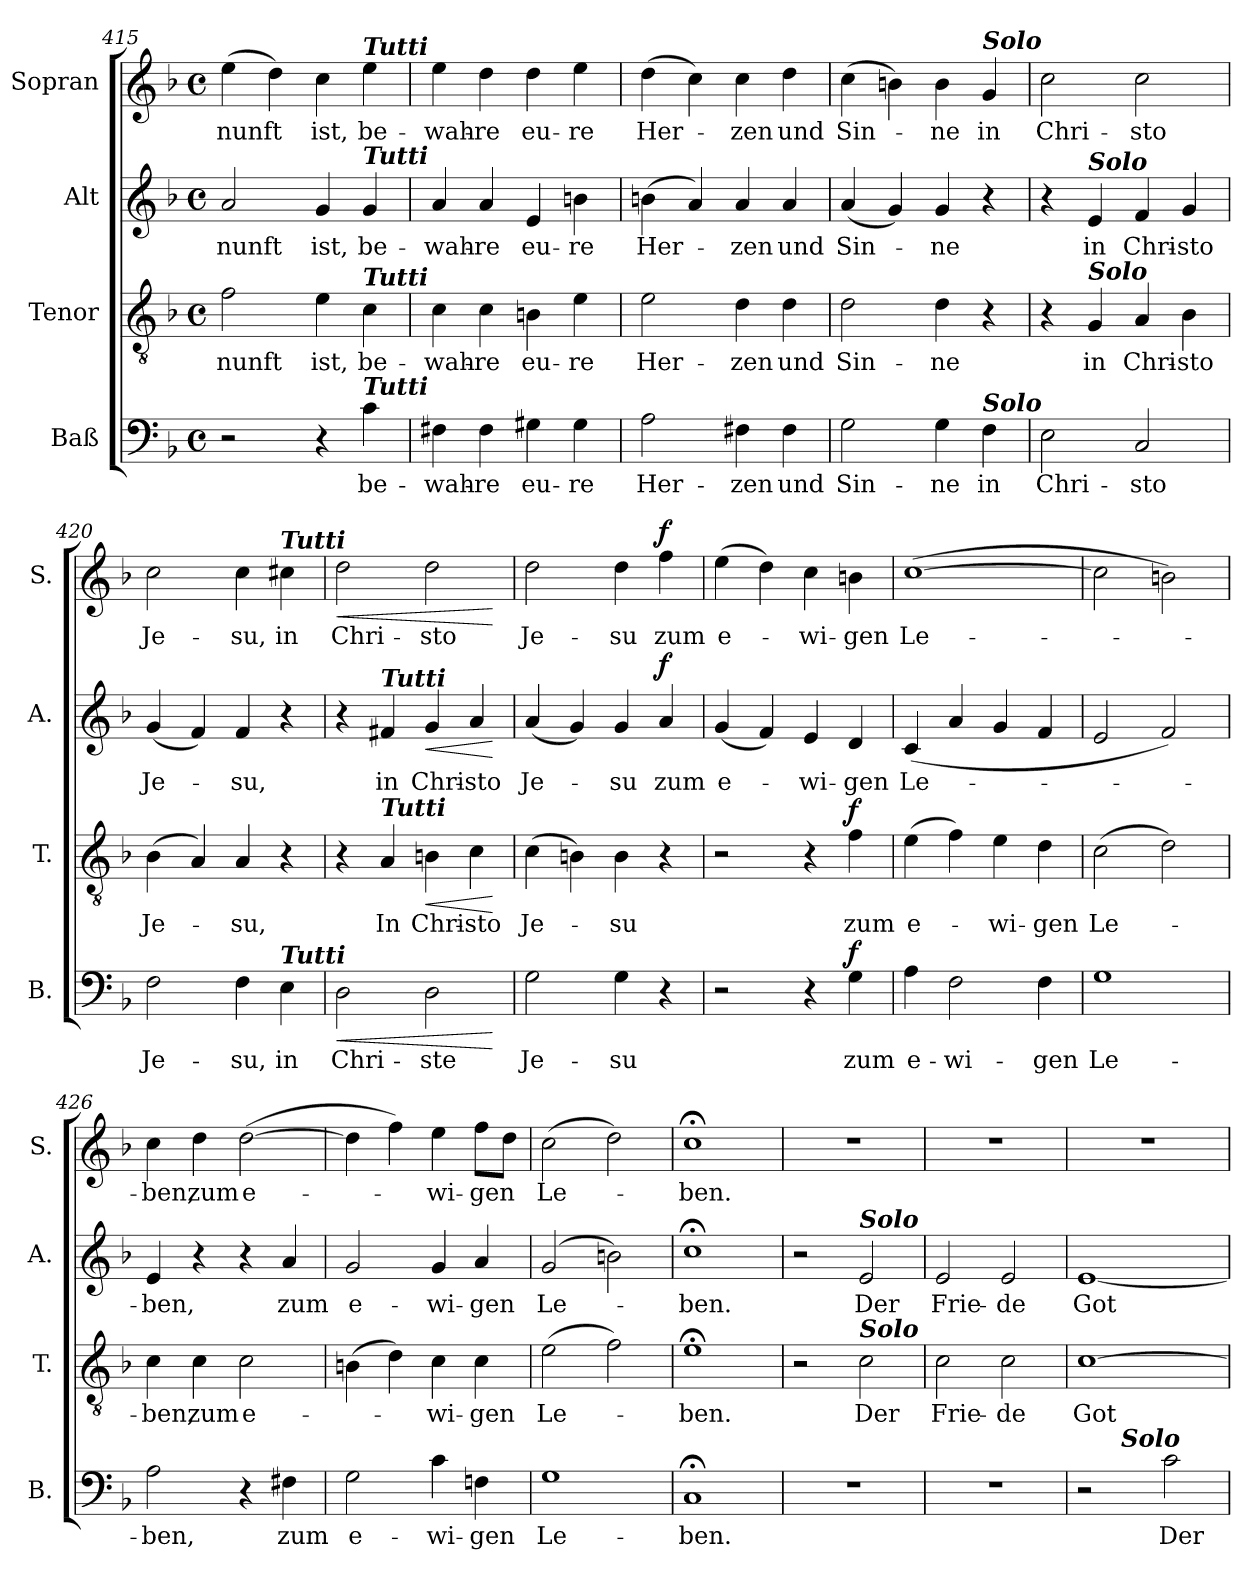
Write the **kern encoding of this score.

**kern	**text	**dynam	**kern	**text	**dynam	**kern	**text	**dynam	**kern	**text	**dynam
*part4	*part4	*part4	*part3	*part3	*part3	*part2	*part2	*part2	*part1	*part1	*part1
*staff4	*staff4	*staff4	*staff3	*staff3	*staff3	*staff2	*staff2	*staff2	*staff1	*staff1	*staff1
*I"Baß	*	*	*I"Tenor	*	*	*I"Alt	*	*	*I"Sopran	*	*
*I'B.	*	*	*I'T.	*	*	*I'A.	*	*	*I'S.	*	*
*clefF4	*	*	*clefGv2	*	*	*clefG2	*	*	*clefG2	*	*
*k[b-]	*	*	*k[b-]	*	*	*k[b-]	*	*	*k[b-]	*	*
*F:	*	*	*F:	*	*	*F:	*	*	*F:	*	*
*M4/4	*	*	*M4/4	*	*	*M4/4	*	*	*M4/4	*	*
*met(c)	*	*	*met(c)	*	*	*met(c)	*	*	*met(c)	*	*
=415	=415	=415	=415	=415	=415	=415	=415	=415	=415	=415	=415
!	!	!	!	!LO:LY:b	!	!	!LO:LY:b	!	!	!LO:LY:b	!
2r	.	.	2f\	-nunft	.	2a/	-nunft	.	(>4ee\	-nunft	.
.	.	.	.	.	.	.	.	.	4dd\)	.	.
!	!	!	!	!LO:LY:b	!	!	!LO:LY:b	!	!	!LO:LY:b	!
4r	.	.	4e\	ist,	.	4g/	ist,	.	4cc\	ist,	.
!	!	!	!	!	!	!	!	!	!LO:TX:a:Bi:t=Tutti	!	!
!	!	!	!	!	!	!LO:TX:a:Bi:t=Tutti	!	!	!	!	!
!	!	!	!LO:TX:a:Bi:t=Tutti	!	!	!	!	!	!	!	!
!LO:TX:a:Bi:t=Tutti	!	!	!	!	!	!	!	!	!	!	!
!	!LO:LY:b	!	!	!LO:LY:b	!	!	!LO:LY:b	!	!	!LO:LY:b	!
4c\	be-	.	4c\	be-	.	4g/	be-	.	4ee\	be-	.
=416	=416	=416	=416	=416	=416	=416	=416	=416	=416	=416	=416
!	!LO:LY:b	!	!	!LO:LY:b	!	!	!LO:LY:b	!	!	!LO:LY:b	!
4F#X\	-wah-	.	4c\	-wah-	.	4a/	-wah-	.	4ee\	-wah-	.
!	!LO:LY:b	!	!	!LO:LY:b	!	!	!LO:LY:b	!	!	!LO:LY:b	!
4F#\	-re	.	4c\	-re	.	4a/	-re	.	4dd\	-re	.
!	!LO:LY:b	!	!	!LO:LY:b	!	!	!LO:LY:b	!	!	!LO:LY:b	!
4G#X\	eu-	.	4Bn\	eu-	.	4e/	eu-	.	4dd\	eu-	.
!	!LO:LY:b	!	!	!LO:LY:b	!	!	!LO:LY:b	!	!	!LO:LY:b	!
4G#\	-re	.	4e\	-re	.	4bn\	-re	.	4ee\	-re	.
!!LO:LB:g=z
=417	=417	=417	=417	=417	=417	=417	=417	=417	=417	=417	=417
!	!LO:LY:b	!	!	!LO:LY:b	!	!	!LO:LY:b	!	!	!LO:LY:b	!
2A\	Her-	.	2e\	Her-	.	(>4bn\	Her-	.	(>4dd\	Her-	.
.	.	.	.	.	.	4a/)	.	.	4cc\)	.	.
!	!LO:LY:b	!	!	!LO:LY:b	!	!	!LO:LY:b	!	!	!LO:LY:b	!
4F#X\	-zen	.	4d\	-zen	.	4a/	-zen	.	4cc\	-zen	.
!	!LO:LY:b	!	!	!LO:LY:b	!	!	!LO:LY:b	!	!	!LO:LY:b	!
4F#\	und	.	4d\	und	.	4a/	und	.	4dd\	und	.
=418	=418	=418	=418	=418	=418	=418	=418	=418	=418	=418	=418
!	!LO:LY:b	!	!	!LO:LY:b	!	!	!LO:LY:b	!	!	!LO:LY:b	!
2G\	Sin-	.	2d\	Sin-	.	(<4a/	Sin-	.	(>4cc\	Sin-	.
.	.	.	.	.	.	4g/)	.	.	4bn\)	.	.
!	!LO:LY:b	!	!	!LO:LY:b	!	!	!LO:LY:b	!	!	!LO:LY:b	!
4G\	-ne	.	4d\	-ne	.	4g/	-ne	.	4b\	-ne	.
!	!	!	!	!	!	!	!	!	!LO:TX:a:Bi:t=Solo	!	!
!LO:TX:a:Bi:t=Solo	!	!	!	!	!	!	!	!	!	!	!
!	!LO:LY:b	!	!	!	!	!	!	!	!	!LO:LY:b	!
4F\	in	.	4r	.	.	4r	.	.	4g/	in	.
=419	=419	=419	=419	=419	=419	=419	=419	=419	=419	=419	=419
!	!LO:LY:b	!	!	!	!	!	!	!	!	!LO:LY:b	!
2E\	Chri-	.	4r	.	.	4r	.	.	2cc\	Chri-	.
!	!	!	!	!	!	!LO:TX:a:Bi:t=Solo	!	!	!	!	!
!	!	!	!LO:TX:a:Bi:t=Solo	!	!	!	!	!	!	!	!
!	!	!	!	!LO:LY:b	!	!	!LO:LY:b	!	!	!	!
.	.	.	4G/	in	.	4e/	in	.	.	.	.
!	!LO:LY:b	!	!	!LO:LY:b	!	!	!LO:LY:b	!	!	!LO:LY:b	!
2C/	-sto	.	4A/	Chri-	.	4f/	Chri-	.	2cc\	-sto	.
!	!	!	!	!LO:LY:b	!	!	!LO:LY:b	!	!	!	!
.	.	.	4B-\	-sto	.	4g/	-sto	.	.	.	.
=420	=420	=420	=420	=420	=420	=420	=420	=420	=420	=420	=420
!	!LO:LY:b	!	!	!LO:LY:b	!	!	!LO:LY:b	!	!	!LO:LY:b	!
2F\	Je-	.	(>4B-\	Je-	.	(<4g/	Je-	.	2cc\	Je-	.
.	.	.	4A/)	.	.	4f/)	.	.	.	.	.
!	!LO:LY:b	!	!	!LO:LY:b	!	!	!LO:LY:b	!	!	!LO:LY:b	!
4F\	-su,	.	4A/	-su,	.	4f/	-su,	.	4cc\	-su,	.
!	!	!	!	!	!	!	!	!	!LO:TX:a:Bi:t=Tutti	!	!
!LO:TX:a:Bi:t=Tutti	!	!	!	!	!	!	!	!	!	!	!
!	!LO:LY:b	!	!	!	!	!	!	!	!	!LO:LY:b	!
4E\	in	.	4r	.	.	4r	.	.	4cc#X\	in	.
=421	=421	=421	=421	=421	=421	=421	=421	=421	=421	=421	=421
!	!LO:LY:b	!LO:HP:b	!	!	!	!	!	!	!	!LO:LY:b	!LO:HP:b
2D\	Chri-	<	4r	.	.	4r	.	.	2dd\	Chri-	<
!	!	!	!	!	!	!LO:TX:a:Bi:t=Tutti	!	!	!	!	!
!	!	!	!LO:TX:a:Bi:t=Tutti	!	!	!	!	!	!	!	!
!	!	!	!	!LO:LY:b	!	!	!LO:LY:b	!	!	!	!
.	.	.	4A/	In	.	4f#X/	in	.	.	.	.
!	!LO:LY:b	!	!	!LO:LY:b	!LO:HP:b	!	!LO:LY:b	!LO:HP:b	!	!LO:LY:b	!
2D\	-ste	.	4Bn\	Chri-	<	4g/	Chri-	<	2dd\	-sto	.
!	!	!	!	!LO:LY:b	!	!	!LO:LY:b	!	!	!	!
.	.	.	4c\	-sto	.	4a/	-sto	.	.	.	.
.	.	[	.	.	[	.	.	[	.	.	[
=422	=422	=422	=422	=422	=422	=422	=422	=422	=422	=422	=422
!	!LO:LY:b	!	!	!LO:LY:b	!	!	!LO:LY:b	!	!	!LO:LY:b	!
2G\	Je-	.	(>4c\	Je-	.	(<4a/	Je-	.	2dd\	Je-	.
.	.	.	4Bn\)	.	.	4g/)	.	.	.	.	.
!	!LO:LY:b	!	!	!LO:LY:b	!	!	!LO:LY:b	!	!	!LO:LY:b	!
4G\	-su	.	4B\	-su	.	4g/	-su	.	4dd\	-su	.
!	!	!	!	!	!	!	!LO:LY:b	!LO:DY:a	!	!LO:LY:b	!LO:DY:a
4r	.	.	4r	.	.	4a/	zum	f	4ff\	zum	f
!!LO:PB:g=z
=423	=423	=423	=423	=423	=423	=423	=423	=423	=423	=423	=423
!	!	!	!	!	!	!	!LO:LY:b	!	!	!LO:LY:b	!
2r	.	.	2r	.	.	(<4g/	e-	.	(>4ee\	e-	.
.	.	.	.	.	.	4f/)	.	.	4dd\)	.	.
!	!	!	!	!	!	!	!LO:LY:b	!	!	!LO:LY:b	!
4r	.	.	4r	.	.	4e/	-wi-	.	4cc\	-wi-	.
!	!LO:LY:b	!LO:DY:a	!	!LO:LY:b	!LO:DY:a	!	!LO:LY:b	!	!	!LO:LY:b	!
4G\	zum	f	4f\	zum	f	4d/	-gen	.	4bn\	-gen	.
=424	=424	=424	=424	=424	=424	=424	=424	=424	=424	=424	=424
!	!LO:LY:b	!	!	!LO:LY:b	!	!	!LO:LY:b	!	!	!LO:LY:b	!
4A\	e-	.	(>4e\	e-	.	(<4c/	Le-	.	(>[1cc	Le-	.
!	!LO:LY:b	!	!	!	!	!	!	!	!	!	!
2F\	-wi-	.	4f\)	.	.	4a/	.	.	.	.	.
!	!	!	!	!LO:LY:b	!	!	!	!	!	!	!
.	.	.	4e\	-wi-	.	4g/	.	.	.	.	.
!	!LO:LY:b	!	!	!LO:LY:b	!	!	!	!	!	!	!
4F\	-gen	.	4d\	-gen	.	4f/	.	.	.	.	.
=425	=425	=425	=425	=425	=425	=425	=425	=425	=425	=425	=425
!	!LO:LY:b	!	!	!LO:LY:b	!	!	!	!	!	!	!
1G	Le-	.	(>2c\	Le-	.	2e/	.	.	2cc\]	.	.
.	.	.	2d\)	.	.	2f/)	.	.	2bn\)	.	.
=426	=426	=426	=426	=426	=426	=426	=426	=426	=426	=426	=426
!	!LO:LY:b	!	!	!LO:LY:b	!	!	!LO:LY:b	!	!	!LO:LY:b	!
2A\	-ben,	.	4c\	-ben,	.	4e/	-ben,	.	4cc\	-ben,	.
!	!	!	!	!LO:LY:b	!	!	!	!	!	!LO:LY:b	!
.	.	.	4c\	zum	.	4r	.	.	4dd\	zum	.
!	!	!	!	!LO:LY:b	!	!	!	!	!	!LO:LY:b	!
4r	.	.	2c\	e-	.	4r	.	.	(>[2dd\	e-	.
!	!LO:LY:b	!	!	!	!	!	!LO:LY:b	!	!	!	!
4F#X\	zum	.	.	.	.	4a/	zum	.	.	.	.
=427	=427	=427	=427	=427	=427	=427	=427	=427	=427	=427	=427
!	!LO:LY:b	!	!	!	!	!	!LO:LY:b	!	!	!	!
2G\	e-	.	(>4Bn\	.	.	2g/	e-	.	4dd\]	.	.
.	.	.	4d\)	.	.	.	.	.	4ff\)	.	.
!	!LO:LY:b	!	!	!LO:LY:b	!	!	!LO:LY:b	!	!	!LO:LY:b	!
4c\	-wi-	.	4c\	-wi-	.	4g/	-wi-	.	4ee\	-wi-	.
!	!LO:LY:b	!	!	!LO:LY:b	!	!	!LO:LY:b	!	!	!LO:LY:b	!
4Fn\	-gen	.	4c\	-gen	.	4a/	-gen	.	8ff\L	-gen	.
.	.	.	.	.	.	.	.	.	8dd\J	.	.
=428	=428	=428	=428	=428	=428	=428	=428	=428	=428	=428	=428
!	!LO:LY:b	!	!	!LO:LY:b	!	!	!LO:LY:b	!	!	!LO:LY:b	!
1G	Le-	.	(>2e\	Le-	.	(2g/	Le-	.	(>2cc\	Le-	.
.	.	.	2f\)	.	.	2bn\)	.	.	2dd\)	.	.
=429	=429	=429	=429	=429	=429	=429	=429	=429	=429	=429	=429
!	!LO:LY:b	!	!	!LO:LY:b	!	!	!LO:LY:b	!	!	!LO:LY:b	!
1C;<	-ben.	.	1e;<	-ben.	.	1cc;<	-ben.	.	1cc;<	-ben.	.
!!LO:LB:g=z
=430	=430	=430	=430	=430	=430	=430	=430	=430	=430	=430	=430
1r	.	.	2r	.	.	2r	.	.	1r	.	.
!	!	!	!	!	!	!LO:TX:a:Bi:t=Solo	!	!	!	!	!
!	!	!	!LO:TX:a:Bi:t=Solo	!	!	!	!	!	!	!	!
!	!	!	!	!LO:LY:b	!	!	!LO:LY:b	!	!	!	!
.	.	.	2c\	Der	.	2e/	Der	.	.	.	.
=431	=431	=431	=431	=431	=431	=431	=431	=431	=431	=431	=431
!	!	!	!	!LO:LY:b	!	!	!LO:LY:b	!	!	!	!
1r	.	.	2c\	Frie-	.	2e/	Frie-	.	1r	.	.
!	!	!	!	!LO:LY:b	!	!	!LO:LY:b	!	!	!	!
.	.	.	2c\	-de	.	2e/	-de	.	.	.	.
=432	=432	=432	=432	=432	=432	=432	=432	=432	=432	=432	=432
!	!	!	!	!LO:LY:b	!	!	!LO:LY:b	!	!	!	!
*^	*	*	*	*	*	*	*	*	*	*	*
2r	4ryy	.	.	[1c	Got-	.	[1e	Got-	.	1r	.	.
!	!LO:TX:a:Bi:t=Solo	!	!	!	!	!	!	!	!	!	!	!
.	2.ryy	.	.	.	.	.	.	.	.	.	.	.
!	!	!LO:LY:b	!	!	!	!	!	!	!	!	!	!
2c\	.	Der	.	.	.	.	.	.	.	.	.	.
*v	*v	*	*	*	*	*	*	*	*	*	*	*
=	=	=	=	=	=	=	=	=	=	=	=
*-	*-	*-	*-	*-	*-	*-	*-	*-	*-	*-	*-
